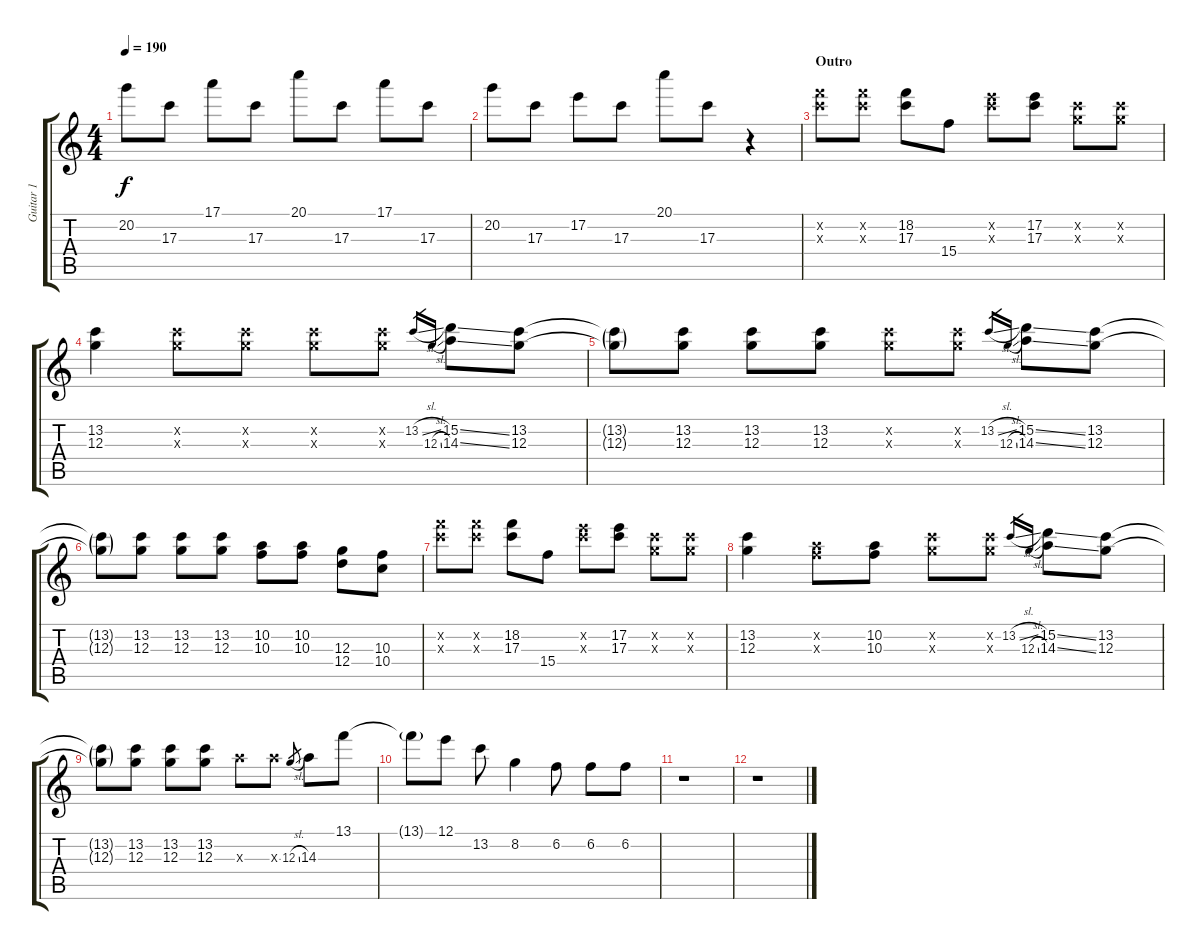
\track ("Guitar 1" "Guitar 1") {instrument overdrivenguitar}
\staff {score tabs}
\tuning (E4 B3 G3 D3 A2 E2) {hide}
\ts (4 4)
\tempo 190
\clef g2
\ks c
20.2.8{dy f} 17.3.8 17.1.8 17.3.8 20.1.8 17.3.8 17.1.8 17.3.8 |
20.2.8 17.3.8 17.2.8 17.3.8 20.1.8 17.3.8 r.4 |
\section ("" "Outro")
(18.2{x} 17.3{x}).8 (18.2{x} 17.3{x}).8 (18.2 17.3).8 15.4.8 (17.2{x} 17.3{x}).8 (17.2 17.3).8 (13.2{x} 12.3{x}).8 (13.2{x} 12.3{x}).8 |
(13.2 12.3).4 (13.2{x} 12.3{x}).8 (13.2{x} 12.3{x}).8 (13.2{x} 12.3{x}).8 (13.2{x} 12.3{x}).8 13.2{sl}.16{gr} 12.3{sl}.16{gr} (15.2{ss} 14.3{ss}).8 (13.2 12.3).8 |
(13.2{g t} 12.3{g t}).8 (13.2 12.3).8 (13.2 12.3).8 (13.2 12.3).8 (13.2{x} 12.3{x}).8 (13.2{x} 12.3{x}).8 13.2{sl}.16{gr} 12.3{sl}.16{gr} (15.2{ss} 14.3{ss}).8 (13.2 12.3).8 |
(13.2{g t} 12.3{g t}).8 (13.2 12.3).8 (13.2 12.3).8 (13.2 12.3).8 (10.2 10.3).8 (10.2 10.3).8 (12.3 12.4).8 (10.3 10.4).8 |
(18.2{x} 17.3{x}).8 (18.2{x} 17.3{x}).8 (18.2 17.3).8 15.4.8 (17.2{x} 17.3{x}).8 (17.2 17.3).8 (13.2{x} 12.3{x}).8 (13.2{x} 12.3{x}).8 |
(13.2 12.3).4 (10.2{x} 10.3{x}).8 (10.2 10.3).8 (13.2{x} 12.3{x}).8 (13.2{x} 12.3{x}).8 13.2{sl}.16{gr} 12.3{sl}.16{gr} (15.2{ss} 14.3{ss}).8 (13.2 12.3).8 |
(13.2{g t} 12.3{g t}).8 (13.2 12.3).8 (13.2 12.3).8 (13.2 12.3).8 14.3{x}.8 14.3{x}.8 12.3{sl}.8{gr} 14.3.8 13.1.8 |
13.1{g t}.8 12.1.8 13.2.8 8.2.4 6.2.8 6.2.8 6.2.8 |
r.1 |
r.1
